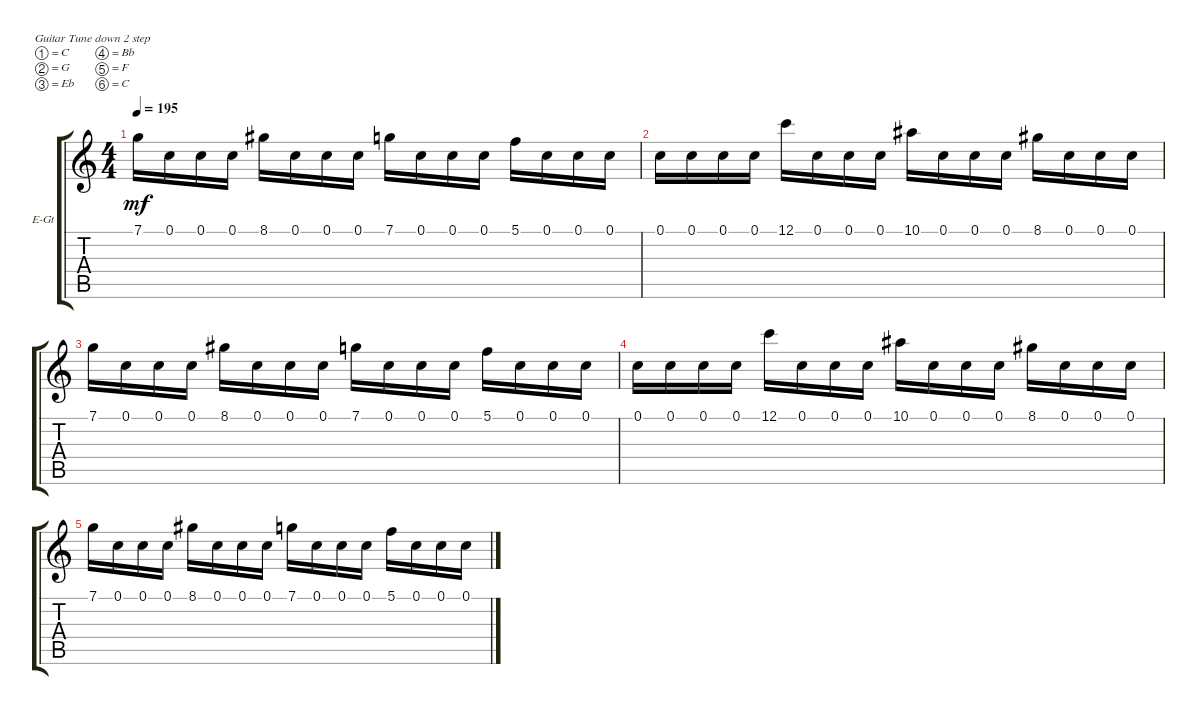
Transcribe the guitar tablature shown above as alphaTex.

\defaultSystemsLayout 4
\bracketExtendMode groupsimilarinstruments
\firstSystemTrackNameOrientation horizontal
\otherSystemsTrackNameOrientation horizontal
\track ("Electric Guitar" "E-Gt") {instrument distortionguitar}
\staff {score tabs}
\tuning (C4 G3 Eb3 Bb2 F2 C2)
\ts (4 4)
\tempo 195
\clef g2
\ks c
7.1.16{dy mf} 0.1.16 0.1.16 0.1.16 8.1.16 0.1.16 0.1.16 0.1.16 7.1.16 0.1.16 0.1.16 0.1.16 5.1.16 0.1.16 0.1.16 0.1.16 |
0.1.16 0.1.16 0.1.16 0.1.16 12.1.16 0.1.16 0.1.16 0.1.16 10.1.16 0.1.16 0.1.16 0.1.16 8.1.16 0.1.16 0.1.16 0.1.16 |
7.1.16 0.1.16 0.1.16 0.1.16 8.1.16 0.1.16 0.1.16 0.1.16 7.1.16 0.1.16 0.1.16 0.1.16 5.1.16 0.1.16 0.1.16 0.1.16 |
0.1.16 0.1.16 0.1.16 0.1.16 12.1.16 0.1.16 0.1.16 0.1.16 10.1.16 0.1.16 0.1.16 0.1.16 8.1.16 0.1.16 0.1.16 0.1.16 |
7.1.16 0.1.16 0.1.16 0.1.16 8.1.16 0.1.16 0.1.16 0.1.16 7.1.16 0.1.16 0.1.16 0.1.16 5.1.16 0.1.16 0.1.16 0.1.16
